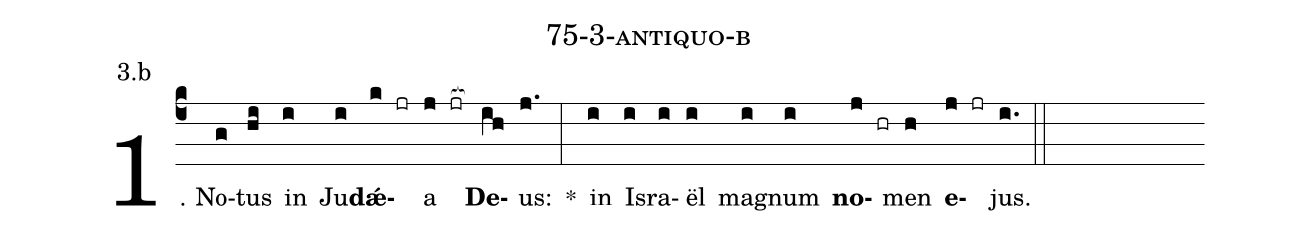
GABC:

name: 75-3-antiquo-b;
annotation: 3.b;
%%
(c4)1. No(g)tus(hi) in(i) Ju(i)<b>dǽ</b>(k jr)a(j jr[ocb:1{]) <b>De</b>(ih[ocb:0}])us:(j.) *(:) in(i) Is(i)ra(i)ël(i) ma(i)gnum(i) <b>no</b>(j hr)men(h) <b>e</b>(j jr)jus.(i.) (::)
